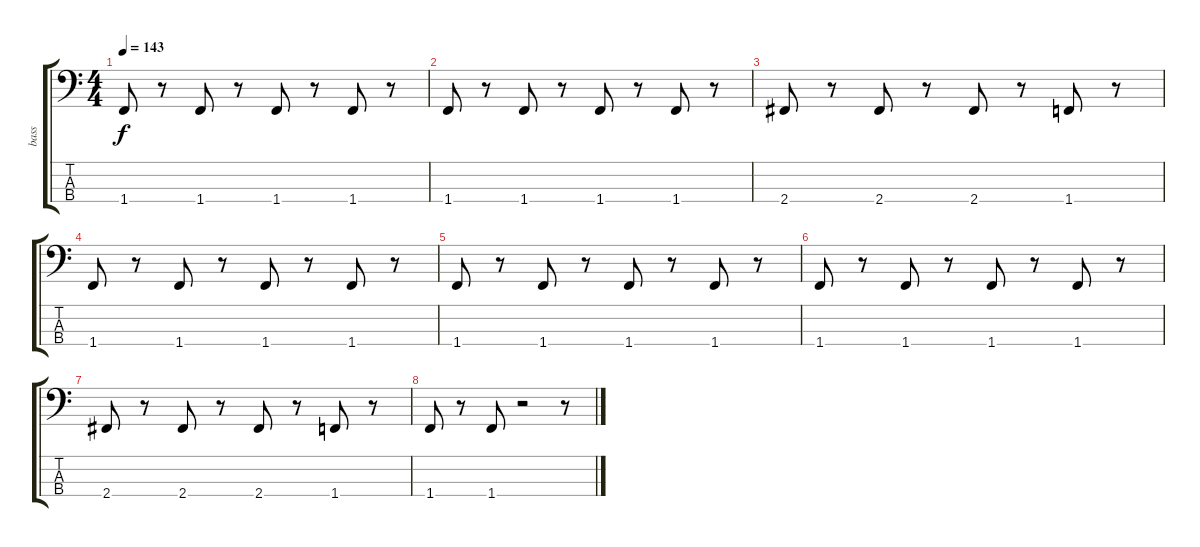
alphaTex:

\track ("bass" "bass") {instrument electricbassfinger}
\staff {score tabs}
\tuning (G2 D2 A1 E1) {hide}
\ts (4 4)
\tempo 143
\clef f4
\ks c
1.4.8{dy f} r.8 1.4.8 r.8 1.4.8 r.8 1.4.8 r.8 |
1.4.8 r.8 1.4.8 r.8 1.4.8 r.8 1.4.8 r.8 |
2.4.8 r.8 2.4.8 r.8 2.4.8 r.8 1.4.8 r.8 |
1.4.8 r.8 1.4.8 r.8 1.4.8 r.8 1.4.8 r.8 |
1.4.8 r.8 1.4.8 r.8 1.4.8 r.8 1.4.8 r.8 |
1.4.8 r.8 1.4.8 r.8 1.4.8 r.8 1.4.8 r.8 |
2.4.8 r.8 2.4.8 r.8 2.4.8 r.8 1.4.8 r.8 |
1.4.8 r.8 1.4.8 r.2 r.8
